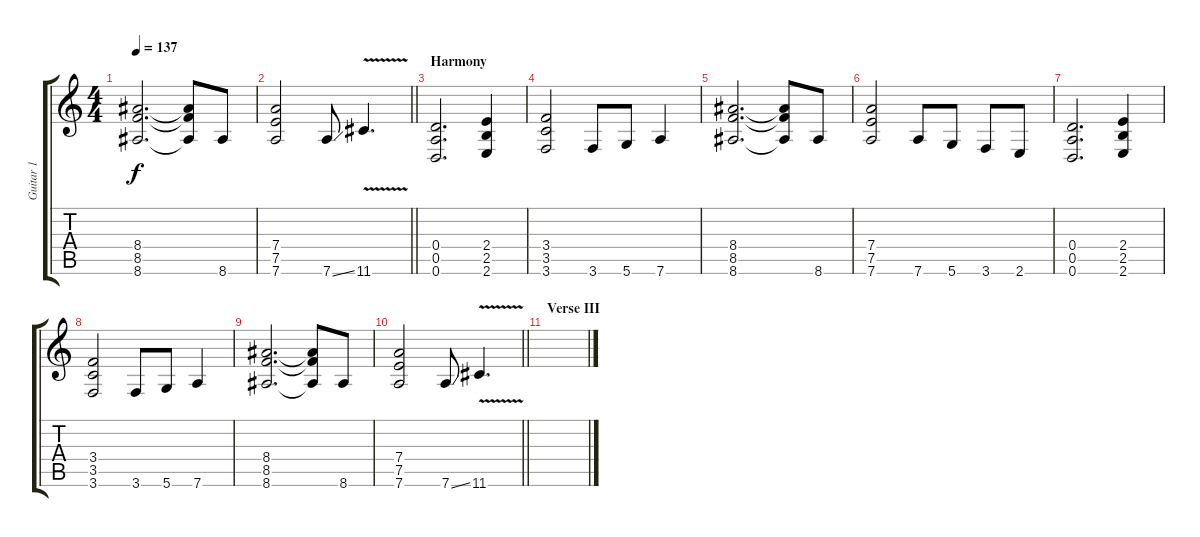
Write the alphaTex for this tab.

\track ("Guitar 1" "Guitar 1") {instrument distortionguitar}
\staff {score tabs}
\tuning (E4 B3 G3 D3 A2 D2) {hide}
\ts (4 4)
\tempo 137
\clef g2
\ks c
(8.4 8.5 8.6).2{d dy f} (8.4{t} 8.5{t} 8.6{t}).8 8.6.8 |
\barLineRight lightlight
(7.4 7.5 7.6).2 7.6{ss}.8 11.6{v}.4{d} |
\section ("" "Harmony ")
(0.4 0.5 0.6).2{d} (2.4 2.5 2.6).4 |
(3.4 3.5 3.6).2 3.6.8 5.6.8 7.6.4 |
(8.4 8.5 8.6).2{d} (8.4{t} 8.5{t} 8.6{t}).8 8.6.8 |
(7.4 7.5 7.6).2 7.6.8 5.6.8 3.6.8 2.6.8 |
(0.4 0.5 0.6).2{d} (2.4 2.5 2.6).4 |
(3.4 3.5 3.6).2 3.6.8 5.6.8 7.6.4 |
(8.4 8.5 8.6).2{d} (8.4{t} 8.5{t} 8.6{t}).8 8.6.8 |
\barLineRight lightlight
(7.4 7.5 7.6).2 7.6{ss}.8 11.6{v}.4{d} |
\section ("" "Verse III")
